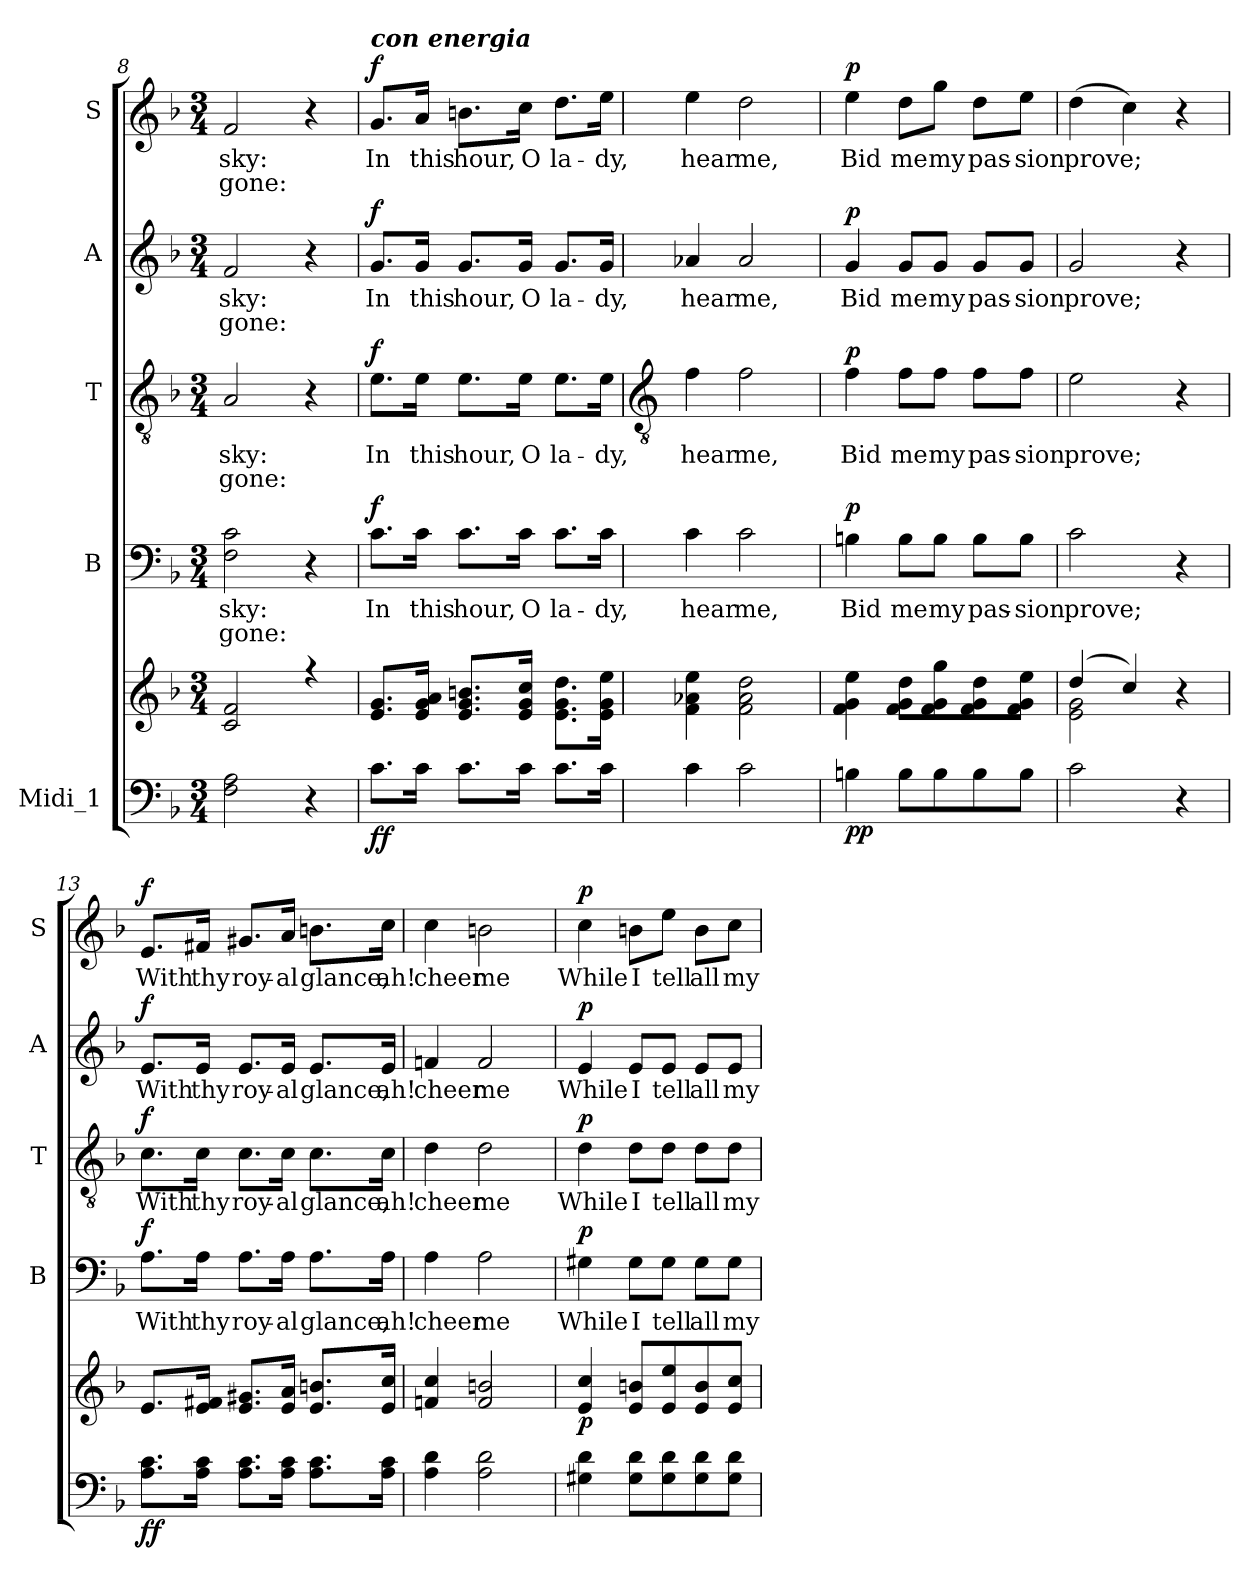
**kern	**kern	**dynam	**kern	**text	**text	**dynam	**kern	**text	**text	**dynam	**kern	**text	**text	**dynam	**kern	**text	**text	**dynam
*part5	*part5	*part5	*part4	*part4	*part4	*part4	*part3	*part3	*part3	*part3	*part2	*part2	*part2	*part2	*part1	*part1	*part1	*part1
*staff6	*staff5	*staff5/6	*staff4	*staff4	*staff4	*staff4	*staff3	*staff3	*staff3	*staff3	*staff2	*staff2	*staff2	*staff2	*staff1	*staff1	*staff1	*staff1
*I"Midi_1	*	*	*I"B	*	*	*	*I"T	*	*	*	*I"A	*	*	*	*I"S	*	*	*
*	*	*	*I'B	*	*	*	*I'T	*	*	*	*I'A	*	*	*	*I'S	*	*	*
*clefF4	*clefG2	*	*clefF4	*	*	*	*clefGv2	*	*	*	*clefG2	*	*	*	*clefG2	*	*	*
*k[b-]	*k[b-]	*	*k[b-]	*	*	*	*k[b-]	*	*	*	*k[b-]	*	*	*	*k[b-]	*	*	*
*F:	*F:	*	*F:	*	*	*	*F:	*	*	*	*F:	*	*	*	*F:	*	*	*
*M3/4	*M3/4	*	*M3/4	*	*	*	*M3/4	*	*	*	*M3/4	*	*	*	*M3/4	*	*	*
=8	=8	=8	=8	=8	=8	=8	=8	=8	=8	=8	=8	=8	=8	=8	=8	=8	=8	=8
*	*^	*	*	*	*	*	*	*	*	*	*	*	*	*	*	*	*	*
!	!	!LO:N:vis=1	!	!	!LO:LY:b	!LO:LY:b	!	!	!LO:LY:b	!LO:LY:b	!	!	!LO:LY:b	!LO:LY:b	!	!	!LO:LY:b	!LO:LY:b	!
2F 2A	2c/ 2f/	2.ryy	.	2F 2c	sky:	gone:	.	2A	sky:	gone:	.	2f	sky:	gone:	.	2f	sky:	gone:	.
4r	4r	.	.	4r	.	.	.	4r	.	.	.	4r	.	.	.	4r	.	.	.
=9	=9	=9	=9	=9	=9	=9	=9	=9	=9	=9	=9	=9	=9	=9	=9	=9	=9	=9	=9
!	!	!	!	!	!	!	!	!	!	!	!	!	!	!	!	!LO:TX:a:Bi:t=con energia	!	!	!
!	!	!LO:N:vis=1	!LO:DY:b=2	!	!LO:LY:b	!	!	!	!LO:LY:b	!	!	!	!LO:LY:b	!	!	!	!LO:LY:b	!	!
!	!	!	!LO:DY:n=1:b	!	!	!	!LO:DY:b	!	!	!	!LO:DY:b	!	!	!	!LO:DY:b	!	!	!	!LO:DY:b
8.cL	8.e/ 8.g/L	2.ryy	f f	8.c\L	In	.	f	8.e\L	In	.	f	8.g/L	In	.	f	8.g/L	In	.	f
!	!	!	!	!	!LO:LY:b	!	!	!	!LO:LY:b	!	!	!	!LO:LY:b	!	!	!	!LO:LY:b	!	!
16cJ	16e/ 16g/ 16a/J	.	.	16c\Jk	this	.	.	16e\Jk	this	.	.	16g/Jk	this	.	.	16a/Jk	this	.	.
!	!	!	!	!	!LO:LY:b	!	!	!	!LO:LY:b	!	!	!	!LO:LY:b	!	!	!	!LO:LY:b	!	!
8.cL	8.e/ 8.g/ 8.bn/L	.	.	8.c\L	hour,	.	.	8.e\L	hour,	.	.	8.g/L	hour,	.	.	8.bn\L	hour,	.	.
!	!	!	!	!	!LO:LY:b	!	!	!	!LO:LY:b	!	!	!	!LO:LY:b	!	!	!	!LO:LY:b	!	!
16cJ	16e/ 16g/ 16cc/J	.	.	16c\Jk	O	.	.	16e\Jk	O	.	.	16g/Jk	O	.	.	16cc\Jk	O	.	.
!	!	!	!	!	!LO:LY:b	!	!	!	!LO:LY:b	!	!	!	!LO:LY:b	!	!	!	!LO:LY:b	!	!
8.cL	8.e\ 8.g\ 8.dd\L	.	.	8.c\L	la-	.	.	8.e\L	la-	.	.	8.g/L	la-	.	.	8.dd\L	la-	.	.
!	!	!	!	!	!LO:LY:b	!	!	!	!LO:LY:b	!	!	!	!LO:LY:b	!	!	!	!LO:LY:b	!	!
16cJ	16e\ 16g\ 16ee\J	.	.	16c\Jk	-dy,	.	.	16e\Jk	-dy,	.	.	16g/Jk	-dy,	.	.	16ee\Jk	-dy,	.	.
!!LO:LB:g=z
=10	=10	=10	=10	=10	=10	=10	=10	=10	=10	=10	=10	=10	=10	=10	=10	=10	=10	=10	=10
*	*	*	*	*	*	*	*	*clefGv2	*	*	*	*	*	*	*	*	*	*	*
!	!	!LO:N:vis=1	!	!	!LO:LY:b	!	!	!	!LO:LY:b	!	!	!	!LO:LY:b	!	!	!	!LO:LY:b	!	!
4c	4f\ 4a-X\ 4ee\	2.ryy	.	4c	hear	.	.	4f	hear	.	.	4a-X	hear	.	.	4ee	hear	.	.
!	!	!	!	!	!LO:LY:b	!	!	!	!LO:LY:b	!	!	!	!LO:LY:b	!	!	!	!LO:LY:b	!	!
2c	2f\ 2a-\ 2dd\	.	.	2c	me,	.	.	2f	me,	.	.	2a-	me,	.	.	2dd	me,	.	.
=11	=11	=11	=11	=11	=11	=11	=11	=11	=11	=11	=11	=11	=11	=11	=11	=11	=11	=11	=11
!	!	!LO:N:vis=1	!LO:DY:b=2	!	!LO:LY:b	!	!	!	!LO:LY:b	!	!	!	!LO:LY:b	!	!	!	!LO:LY:b	!	!
!	!	!	!LO:DY:n=1:b	!	!	!	!LO:DY:b	!	!	!	!LO:DY:b	!	!	!	!LO:DY:b	!	!	!	!LO:DY:b
4Bn	4f\ 4g\ 4ee\	2.ryy	p p	4Bn	Bid	.	p	4f	Bid	.	p	4g	Bid	.	p	4ee	Bid	.	p
!	!	!	!	!	!LO:LY:b	!	!	!	!LO:LY:b	!	!	!	!LO:LY:b	!	!	!	!LO:LY:b	!	!
8BL	8f\ 8g\ 8dd\L	.	.	8B\L	me	.	.	8f\L	me	.	.	8g/L	me	.	.	8dd\L	me	.	.
!	!	!	!	!	!LO:LY:b	!	!	!	!LO:LY:b	!	!	!	!LO:LY:b	!	!	!	!LO:LY:b	!	!
8B	8f\ 8g\ 8gg\	.	.	8B\J	my	.	.	8f\J	my	.	.	8g/J	my	.	.	8gg\J	my	.	.
!	!	!	!	!	!LO:LY:b	!	!	!	!LO:LY:b	!	!	!	!LO:LY:b	!	!	!	!LO:LY:b	!	!
8B	8f\ 8g\ 8dd\	.	.	8B\L	pas-	.	.	8f\L	pas-	.	.	8g/L	pas-	.	.	8dd\L	pas-	.	.
!	!	!	!	!	!LO:LY:b	!	!	!	!LO:LY:b	!	!	!	!LO:LY:b	!	!	!	!LO:LY:b	!	!
8BJ	8f\ 8g\ 8ee\J	.	.	8B\J	-sion	.	.	8f\J	-sion	.	.	8g/J	-sion	.	.	8ee\J	-sion	.	.
=12	=12	=12	=12	=12	=12	=12	=12	=12	=12	=12	=12	=12	=12	=12	=12	=12	=12	=12	=12
!	!	!	!	!	!LO:LY:b	!	!	!	!LO:LY:b	!	!	!	!LO:LY:b	!	!	!	!LO:LY:b	!	!
2c	(>4dd/	2e\ 2g\	.	2c	prove;	.	.	2e	prove;	.	.	2g	prove;	.	.	(>4dd	prove;	.	.
.	4cc/)	.	.	.	.	.	.	.	.	.	.	.	.	.	.	4cc)	.	.	.
4r	4r	4ryy	.	4r	.	.	.	4r	.	.	.	4r	.	.	.	4r	.	.	.
=13	=13	=13	=13	=13	=13	=13	=13	=13	=13	=13	=13	=13	=13	=13	=13	=13	=13	=13	=13
!	!	!LO:N:vis=1	!LO:DY:b=2	!	!LO:LY:b	!	!	!	!LO:LY:b	!	!	!	!LO:LY:b	!	!	!	!LO:LY:b	!	!
!	!	!	!LO:DY:n=1:b	!	!	!	!LO:DY:b	!	!	!	!LO:DY:b	!	!	!	!LO:DY:b	!	!	!	!LO:DY:b
8.A 8.cL	8.e/L	2.ryy	f f	8.A\L	With	.	f	8.c\L	With	.	f	8.e/L	With	.	f	8.e/L	With	.	f
!	!	!	!	!	!LO:LY:b	!	!	!	!LO:LY:b	!	!	!	!LO:LY:b	!	!	!	!LO:LY:b	!	!
16A 16cJ	16e/ 16f#X/J	.	.	16A\Jk	thy	.	.	16c\Jk	thy	.	.	16e/Jk	thy	.	.	16f#X/Jk	thy	.	.
!	!	!	!	!	!LO:LY:b	!	!	!	!LO:LY:b	!	!	!	!LO:LY:b	!	!	!	!LO:LY:b	!	!
8.A 8.cL	8.e/ 8.g#X/L	.	.	8.A\L	roy-	.	.	8.c\L	roy-	.	.	8.e/L	roy-	.	.	8.g#X/L	roy-	.	.
!	!	!	!	!	!LO:LY:b	!	!	!	!LO:LY:b	!	!	!	!LO:LY:b	!	!	!	!LO:LY:b	!	!
16A 16cJ	16e/ 16a/J	.	.	16A\Jk	-al	.	.	16c\Jk	-al	.	.	16e/Jk	-al	.	.	16a/Jk	-al	.	.
!	!	!	!	!	!LO:LY:b	!	!	!	!LO:LY:b	!	!	!	!LO:LY:b	!	!	!	!LO:LY:b	!	!
8.A 8.cL	8.e/ 8.bn/L	.	.	8.A\L	glance,	.	.	8.c\L	glance,	.	.	8.e/L	glance,	.	.	8.bn\L	glance,	.	.
!	!	!	!	!	!LO:LY:b	!	!	!	!LO:LY:b	!	!	!	!LO:LY:b	!	!	!	!LO:LY:b	!	!
16A 16cJ	16e/ 16cc/J	.	.	16A\Jk	ah!	.	.	16c\Jk	ah!	.	.	16e/Jk	ah!	.	.	16cc\Jk	ah!	.	.
=14	=14	=14	=14	=14	=14	=14	=14	=14	=14	=14	=14	=14	=14	=14	=14	=14	=14	=14	=14
!	!	!LO:N:vis=1	!	!	!LO:LY:b	!	!	!	!LO:LY:b	!	!	!	!LO:LY:b	!	!	!	!LO:LY:b	!	!
4A 4d	4fn/ 4cc/	2.ryy	.	4A	cheer	.	.	4d	cheer	.	.	4fn	cheer	.	.	4cc	cheer	.	.
!	!	!	!	!	!LO:LY:b	!	!	!	!LO:LY:b	!	!	!	!LO:LY:b	!	!	!	!LO:LY:b	!	!
2A 2d	2f/ 2bn/	.	.	2A	me	.	.	2d	me	.	.	2f	me	.	.	2bn	me	.	.
*	*v	*v	*	*	*	*	*	*	*	*	*	*	*	*	*	*	*	*	*
=15	=15	=15	=15	=15	=15	=15	=15	=15	=15	=15	=15	=15	=15	=15	=15	=15	=15	=15
!	!	!LO:DY:b	!	!LO:LY:b	!	!LO:DY:b	!	!LO:LY:b	!	!LO:DY:b	!	!LO:LY:b	!	!LO:DY:b	!	!LO:LY:b	!	!LO:DY:b
4G#X 4d	4e/ 4cc/	p	4G#X	While	.	p	4d	While	.	p	4e	While	.	p	4cc	While	.	p
!	!	!	!	!LO:LY:b	!	!	!	!LO:LY:b	!	!	!	!LO:LY:b	!	!	!	!LO:LY:b	!	!
8G# 8dL	8e/ 8bn/L	.	8G#\L	I	.	.	8d\L	I	.	.	8e/L	I	.	.	8bn\L	I	.	.
!	!	!	!	!LO:LY:b	!	!	!	!LO:LY:b	!	!	!	!LO:LY:b	!	!	!	!LO:LY:b	!	!
8G# 8d	8e/ 8ee/	.	8G#\J	tell	.	.	8d\J	tell	.	.	8e/J	tell	.	.	8ee\J	tell	.	.
!	!	!	!	!LO:LY:b	!	!	!	!LO:LY:b	!	!	!	!LO:LY:b	!	!	!	!LO:LY:b	!	!
8G# 8d	8e/ 8b/	.	8G#\L	all	.	.	8d\L	all	.	.	8e/L	all	.	.	8b\L	all	.	.
!	!	!	!	!LO:LY:b	!	!	!	!LO:LY:b	!	!	!	!LO:LY:b	!	!	!	!LO:LY:b	!	!
8G# 8dJ	8e/ 8cc/J	.	8G#\J	my	.	.	8d\J	my	.	.	8e/J	my	.	.	8cc\J	my	.	.
=	=	=	=	=	=	=	=	=	=	=	=	=	=	=	=	=	=	=
*-	*-	*-	*-	*-	*-	*-	*-	*-	*-	*-	*-	*-	*-	*-	*-	*-	*-	*-
